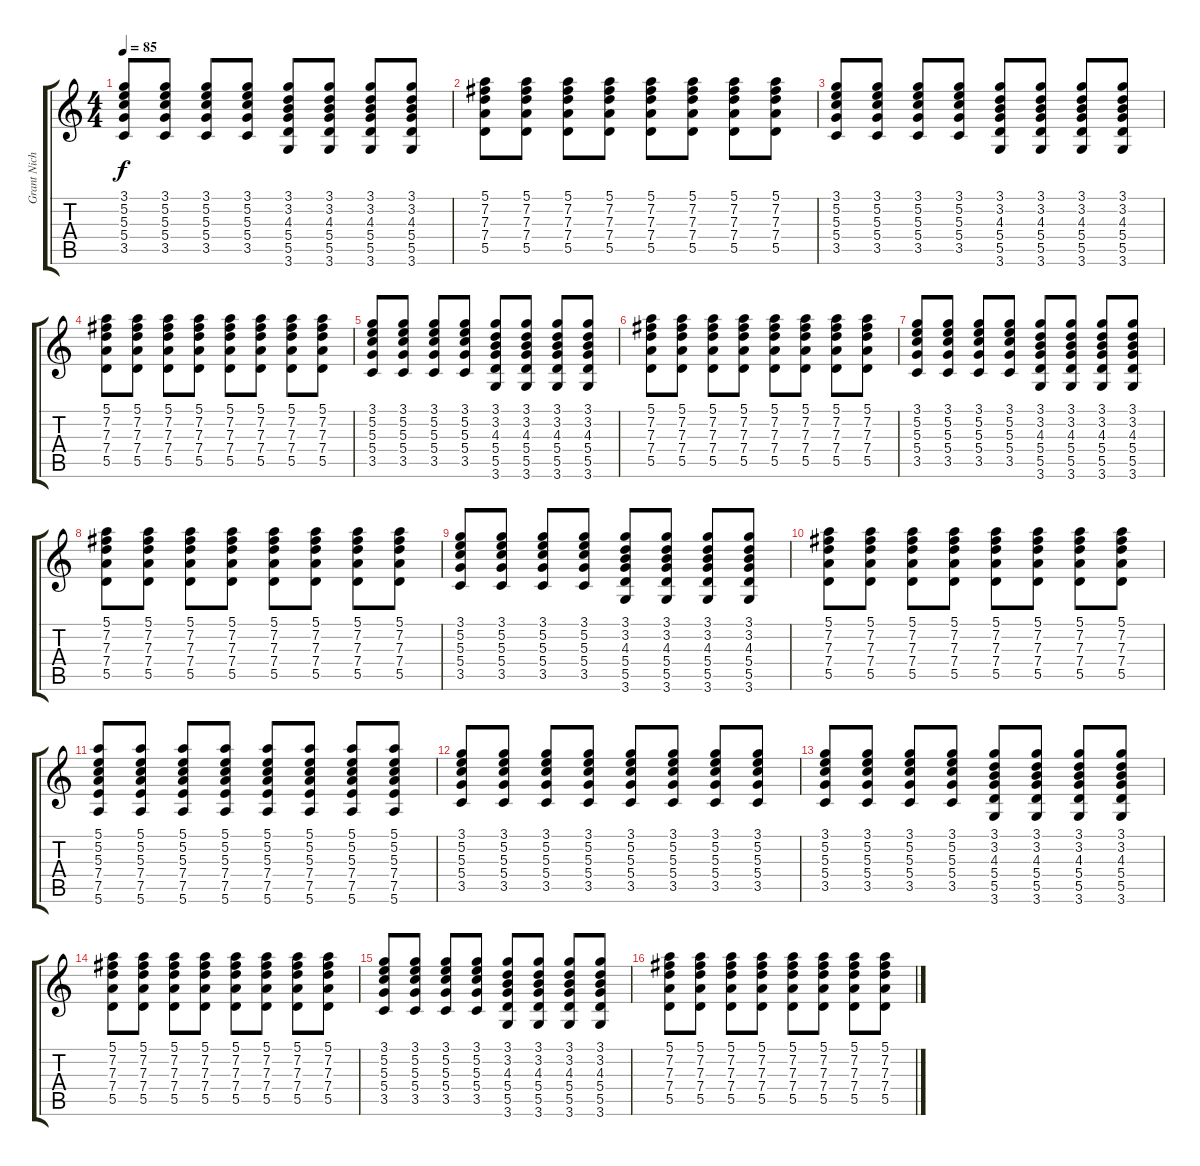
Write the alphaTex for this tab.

\track ("Grant Nicholas" "Grant Nich") {instrument electricguitarclean}
\staff {score tabs}
\tuning (E4 B3 G3 D3 A2 E2) {hide}
\ts (4 4)
\tempo 85
\clef g2
\ks c
(3.1 5.2 5.3 5.4 3.5).8{dy f instrument electricguitarclean} (3.1 5.2 5.3 5.4 3.5).8 (3.1 5.2 5.3 5.4 3.5).8 (3.1 5.2 5.3 5.4 3.5).8 (3.1 3.2 4.3 5.4 5.5 3.6).8 (3.1 3.2 4.3 5.4 5.5 3.6).8 (3.1 3.2 4.3 5.4 5.5 3.6).8 (3.1 3.2 4.3 5.4 5.5 3.6).8 |
(5.1 7.2 7.3 7.4 5.5).8 (5.1 7.2 7.3 7.4 5.5).8 (5.1 7.2 7.3 7.4 5.5).8 (5.1 7.2 7.3 7.4 5.5).8 (5.1 7.2 7.3 7.4 5.5).8 (5.1 7.2 7.3 7.4 5.5).8 (5.1 7.2 7.3 7.4 5.5).8 (5.1 7.2 7.3 7.4 5.5).8 |
(3.1 5.2 5.3 5.4 3.5).8 (3.1 5.2 5.3 5.4 3.5).8 (3.1 5.2 5.3 5.4 3.5).8 (3.1 5.2 5.3 5.4 3.5).8 (3.1 3.2 4.3 5.4 5.5 3.6).8 (3.1 3.2 4.3 5.4 5.5 3.6).8 (3.1 3.2 4.3 5.4 5.5 3.6).8 (3.1 3.2 4.3 5.4 5.5 3.6).8 |
(5.1 7.2 7.3 7.4 5.5).8 (5.1 7.2 7.3 7.4 5.5).8 (5.1 7.2 7.3 7.4 5.5).8 (5.1 7.2 7.3 7.4 5.5).8 (5.1 7.2 7.3 7.4 5.5).8 (5.1 7.2 7.3 7.4 5.5).8 (5.1 7.2 7.3 7.4 5.5).8 (5.1 7.2 7.3 7.4 5.5).8 |
(3.1 5.2 5.3 5.4 3.5).8 (3.1 5.2 5.3 5.4 3.5).8 (3.1 5.2 5.3 5.4 3.5).8 (3.1 5.2 5.3 5.4 3.5).8 (3.1 3.2 4.3 5.4 5.5 3.6).8 (3.1 3.2 4.3 5.4 5.5 3.6).8 (3.1 3.2 4.3 5.4 5.5 3.6).8 (3.1 3.2 4.3 5.4 5.5 3.6).8 |
(5.1 7.2 7.3 7.4 5.5).8 (5.1 7.2 7.3 7.4 5.5).8 (5.1 7.2 7.3 7.4 5.5).8 (5.1 7.2 7.3 7.4 5.5).8 (5.1 7.2 7.3 7.4 5.5).8 (5.1 7.2 7.3 7.4 5.5).8 (5.1 7.2 7.3 7.4 5.5).8 (5.1 7.2 7.3 7.4 5.5).8 |
(3.1 5.2 5.3 5.4 3.5).8 (3.1 5.2 5.3 5.4 3.5).8 (3.1 5.2 5.3 5.4 3.5).8 (3.1 5.2 5.3 5.4 3.5).8 (3.1 3.2 4.3 5.4 5.5 3.6).8 (3.1 3.2 4.3 5.4 5.5 3.6).8 (3.1 3.2 4.3 5.4 5.5 3.6).8 (3.1 3.2 4.3 5.4 5.5 3.6).8 |
(5.1 7.2 7.3 7.4 5.5).8 (5.1 7.2 7.3 7.4 5.5).8 (5.1 7.2 7.3 7.4 5.5).8 (5.1 7.2 7.3 7.4 5.5).8 (5.1 7.2 7.3 7.4 5.5).8 (5.1 7.2 7.3 7.4 5.5).8 (5.1 7.2 7.3 7.4 5.5).8 (5.1 7.2 7.3 7.4 5.5).8 |
(3.1 5.2 5.3 5.4 3.5).8 (3.1 5.2 5.3 5.4 3.5).8 (3.1 5.2 5.3 5.4 3.5).8 (3.1 5.2 5.3 5.4 3.5).8 (3.1 3.2 4.3 5.4 5.5 3.6).8 (3.1 3.2 4.3 5.4 5.5 3.6).8 (3.1 3.2 4.3 5.4 5.5 3.6).8 (3.1 3.2 4.3 5.4 5.5 3.6).8 |
(5.1 7.2 7.3 7.4 5.5).8 (5.1 7.2 7.3 7.4 5.5).8 (5.1 7.2 7.3 7.4 5.5).8 (5.1 7.2 7.3 7.4 5.5).8 (5.1 7.2 7.3 7.4 5.5).8 (5.1 7.2 7.3 7.4 5.5).8 (5.1 7.2 7.3 7.4 5.5).8 (5.1 7.2 7.3 7.4 5.5).8 |
(5.1 5.2 5.3 7.4 7.5 5.6).8 (5.1 5.2 5.3 7.4 7.5 5.6).8 (5.1 5.2 5.3 7.4 7.5 5.6).8 (5.1 5.2 5.3 7.4 7.5 5.6).8 (5.1 5.2 5.3 7.4 7.5 5.6).8 (5.1 5.2 5.3 7.4 7.5 5.6).8 (5.1 5.2 5.3 7.4 7.5 5.6).8 (5.1 5.2 5.3 7.4 7.5 5.6).8 |
(3.1 5.2 5.3 5.4 3.5).8 (3.1 5.2 5.3 5.4 3.5).8 (3.1 5.2 5.3 5.4 3.5).8 (3.1 5.2 5.3 5.4 3.5).8 (3.1 5.2 5.3 5.4 3.5).8 (3.1 5.2 5.3 5.4 3.5).8 (3.1 5.2 5.3 5.4 3.5).8 (3.1 5.2 5.3 5.4 3.5).8 |
(3.1 5.2 5.3 5.4 3.5).8 (3.1 5.2 5.3 5.4 3.5).8 (3.1 5.2 5.3 5.4 3.5).8 (3.1 5.2 5.3 5.4 3.5).8 (3.1 3.2 4.3 5.4 5.5 3.6).8 (3.1 3.2 4.3 5.4 5.5 3.6).8 (3.1 3.2 4.3 5.4 5.5 3.6).8 (3.1 3.2 4.3 5.4 5.5 3.6).8 |
(5.1 7.2 7.3 7.4 5.5).8 (5.1 7.2 7.3 7.4 5.5).8 (5.1 7.2 7.3 7.4 5.5).8 (5.1 7.2 7.3 7.4 5.5).8 (5.1 7.2 7.3 7.4 5.5).8 (5.1 7.2 7.3 7.4 5.5).8 (5.1 7.2 7.3 7.4 5.5).8 (5.1 7.2 7.3 7.4 5.5).8 |
(3.1 5.2 5.3 5.4 3.5).8 (3.1 5.2 5.3 5.4 3.5).8 (3.1 5.2 5.3 5.4 3.5).8 (3.1 5.2 5.3 5.4 3.5).8 (3.1 3.2 4.3 5.4 5.5 3.6).8 (3.1 3.2 4.3 5.4 5.5 3.6).8 (3.1 3.2 4.3 5.4 5.5 3.6).8 (3.1 3.2 4.3 5.4 5.5 3.6).8 |
(5.1 7.2 7.3 7.4 5.5).8 (5.1 7.2 7.3 7.4 5.5).8 (5.1 7.2 7.3 7.4 5.5).8 (5.1 7.2 7.3 7.4 5.5).8 (5.1 7.2 7.3 7.4 5.5).8 (5.1 7.2 7.3 7.4 5.5).8 (5.1 7.2 7.3 7.4 5.5).8 (5.1 7.2 7.3 7.4 5.5).8
